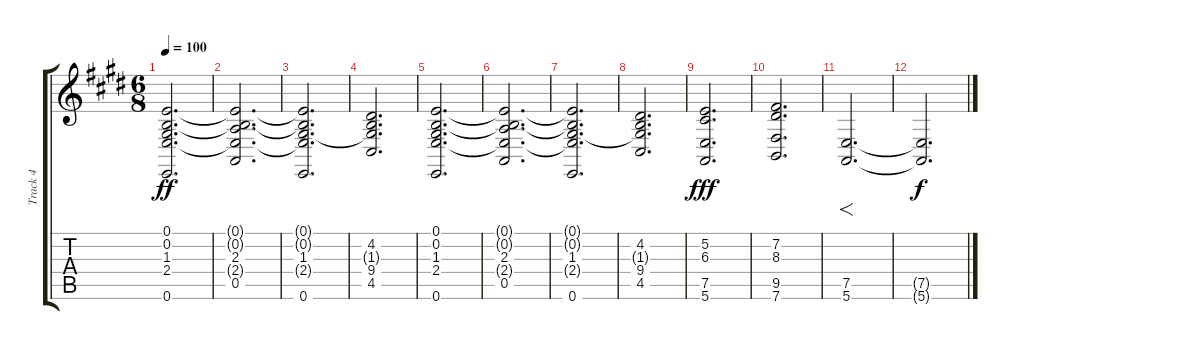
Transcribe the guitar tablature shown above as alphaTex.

\track ("Track 4" "Track 4") {instrument stringensemble1}
\staff {score tabs}
\tuning (E4 B3 G3 D3 A2 E2) {hide}
\ts (6 8)
\tempo 100
\clef g2
\ks c#minor
(0.1 0.2 1.3 2.4 0.6).2{d dy ff} |
(0.1{t} 0.2{t} 2.3 2.4{t} 0.5).2{d} |
(0.1{t} 0.2{t} 1.3 2.4{t} 0.6).2{d} |
(4.2 1.3{t} 9.4 4.5).2{d} |
(0.1 0.2 1.3 2.4 0.6).2{d} |
(0.1{t} 0.2{t} 2.3 2.4{t} 0.5).2{d} |
(0.1{t} 0.2{t} 1.3 2.4{t} 0.6).2{d} |
(4.2 1.3{t} 9.4 4.5).2{d} |
(5.2 6.3 7.5 5.6).2{d dy fff} |
(7.2 8.3 9.5 7.6).2{d} |
(7.5 5.6).2{f d} |
(7.5{t} 5.6{t}).2{d dy f}
